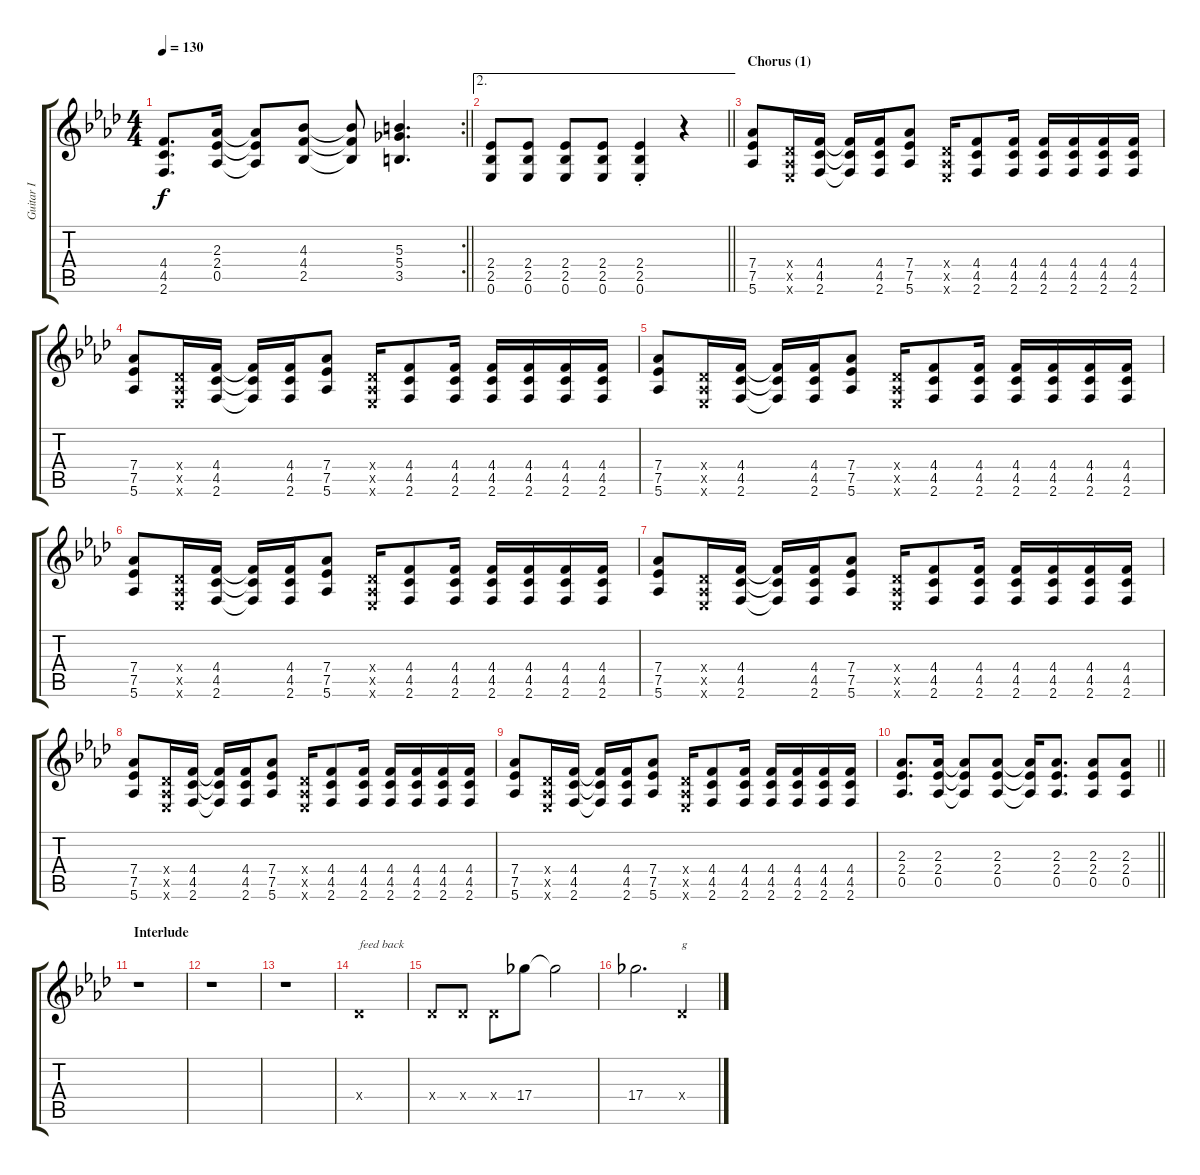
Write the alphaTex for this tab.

\track ("Guitar I" "Guitar I") {instrument distortionguitar}
\staff {score tabs}
\tuning (Eb4 Bb3 Gb3 Db3 Ab2 Eb2) {hide}
\rc 2
\ts (4 4)
\tempo 130
\clef g2
\barLineRight lightlight
\ks fminor
(4.4 4.5 2.6).8{d dy f} (2.3 2.4 0.5).16 (2.3{t} 2.4{t} 0.5{t}).8 (4.3 4.4 2.5).8 (4.3{t} 4.4{t} 2.5{t}).8 (5.3 5.4 3.5).4{d} |
\ae 2
\barLineRight lightlight
(2.4 2.5 0.6).8 (2.4 2.5 0.6).8 (2.4 2.5 0.6).8 (2.4 2.5 0.6).8 (2.4{st} 2.5{st} 0.6{st}).4 r.4 |
\section ("" "Chorus (1)")
(7.4 7.5 5.6).8 (0.4{x} 0.5{x} 0.6{x}).16 (4.4 4.5 2.6).16 (4.4{t} 4.5{t} 2.6{t}).16 (4.4 4.5 2.6).16 (7.4 7.5 5.6).8 (0.4{x} 0.5{x} 0.6{x}).16 (4.4 4.5 2.6).8 (4.4 4.5 2.6).16 (4.4 4.5 2.6).16 (4.4 4.5 2.6).16 (4.4 4.5 2.6).16 (4.4 4.5 2.6).16 |
(7.4 7.5 5.6).8 (0.4{x} 0.5{x} 0.6{x}).16 (4.4 4.5 2.6).16 (4.4{t} 4.5{t} 2.6{t}).16 (4.4 4.5 2.6).16 (7.4 7.5 5.6).8 (0.4{x} 0.5{x} 0.6{x}).16 (4.4 4.5 2.6).8 (4.4 4.5 2.6).16 (4.4 4.5 2.6).16 (4.4 4.5 2.6).16 (4.4 4.5 2.6).16 (4.4 4.5 2.6).16 |
(7.4 7.5 5.6).8 (0.4{x} 0.5{x} 0.6{x}).16 (4.4 4.5 2.6).16 (4.4{t} 4.5{t} 2.6{t}).16 (4.4 4.5 2.6).16 (7.4 7.5 5.6).8 (0.4{x} 0.5{x} 0.6{x}).16 (4.4 4.5 2.6).8 (4.4 4.5 2.6).16 (4.4 4.5 2.6).16 (4.4 4.5 2.6).16 (4.4 4.5 2.6).16 (4.4 4.5 2.6).16 |
(7.4 7.5 5.6).8 (0.4{x} 0.5{x} 0.6{x}).16 (4.4 4.5 2.6).16 (4.4{t} 4.5{t} 2.6{t}).16 (4.4 4.5 2.6).16 (7.4 7.5 5.6).8 (0.4{x} 0.5{x} 0.6{x}).16 (4.4 4.5 2.6).8 (4.4 4.5 2.6).16 (4.4 4.5 2.6).16 (4.4 4.5 2.6).16 (4.4 4.5 2.6).16 (4.4 4.5 2.6).16 |
(7.4 7.5 5.6).8 (0.4{x} 0.5{x} 0.6{x}).16 (4.4 4.5 2.6).16 (4.4{t} 4.5{t} 2.6{t}).16 (4.4 4.5 2.6).16 (7.4 7.5 5.6).8 (0.4{x} 0.5{x} 0.6{x}).16 (4.4 4.5 2.6).8 (4.4 4.5 2.6).16 (4.4 4.5 2.6).16 (4.4 4.5 2.6).16 (4.4 4.5 2.6).16 (4.4 4.5 2.6).16 |
(7.4 7.5 5.6).8 (0.4{x} 0.5{x} 0.6{x}).16 (4.4 4.5 2.6).16 (4.4{t} 4.5{t} 2.6{t}).16 (4.4 4.5 2.6).16 (7.4 7.5 5.6).8 (0.4{x} 0.5{x} 0.6{x}).16 (4.4 4.5 2.6).8 (4.4 4.5 2.6).16 (4.4 4.5 2.6).16 (4.4 4.5 2.6).16 (4.4 4.5 2.6).16 (4.4 4.5 2.6).16 |
(7.4 7.5 5.6).8 (0.4{x} 0.5{x} 0.6{x}).16 (4.4 4.5 2.6).16 (4.4{t} 4.5{t} 2.6{t}).16 (4.4 4.5 2.6).16 (7.4 7.5 5.6).8 (0.4{x} 0.5{x} 0.6{x}).16 (4.4 4.5 2.6).8 (4.4 4.5 2.6).16 (4.4 4.5 2.6).16 (4.4 4.5 2.6).16 (4.4 4.5 2.6).16 (4.4 4.5 2.6).16 |
\barLineRight lightlight
(2.3 2.4 0.5).8{d} (2.3 2.4 0.5).16 (2.3{t} 2.4{t} 0.5{t}).8 (2.3 2.4 0.5).8 (2.3{t} 2.4{t} 0.5{t}).16 (2.3 2.4 0.5).8{d} (2.3 2.4 0.5).8 (2.3 2.4 0.5).8 |
\section ("" "Interlude")
r.1 |
r.1 |
r.1 |
0.4{x}.1{txt "feed back"} |
0.4{x}.8 0.4{x}.8 0.4{x}.8 17.4.8 17.4{t}.2 |
17.4.2{d} 0.4{x}.4{txt "g"}
